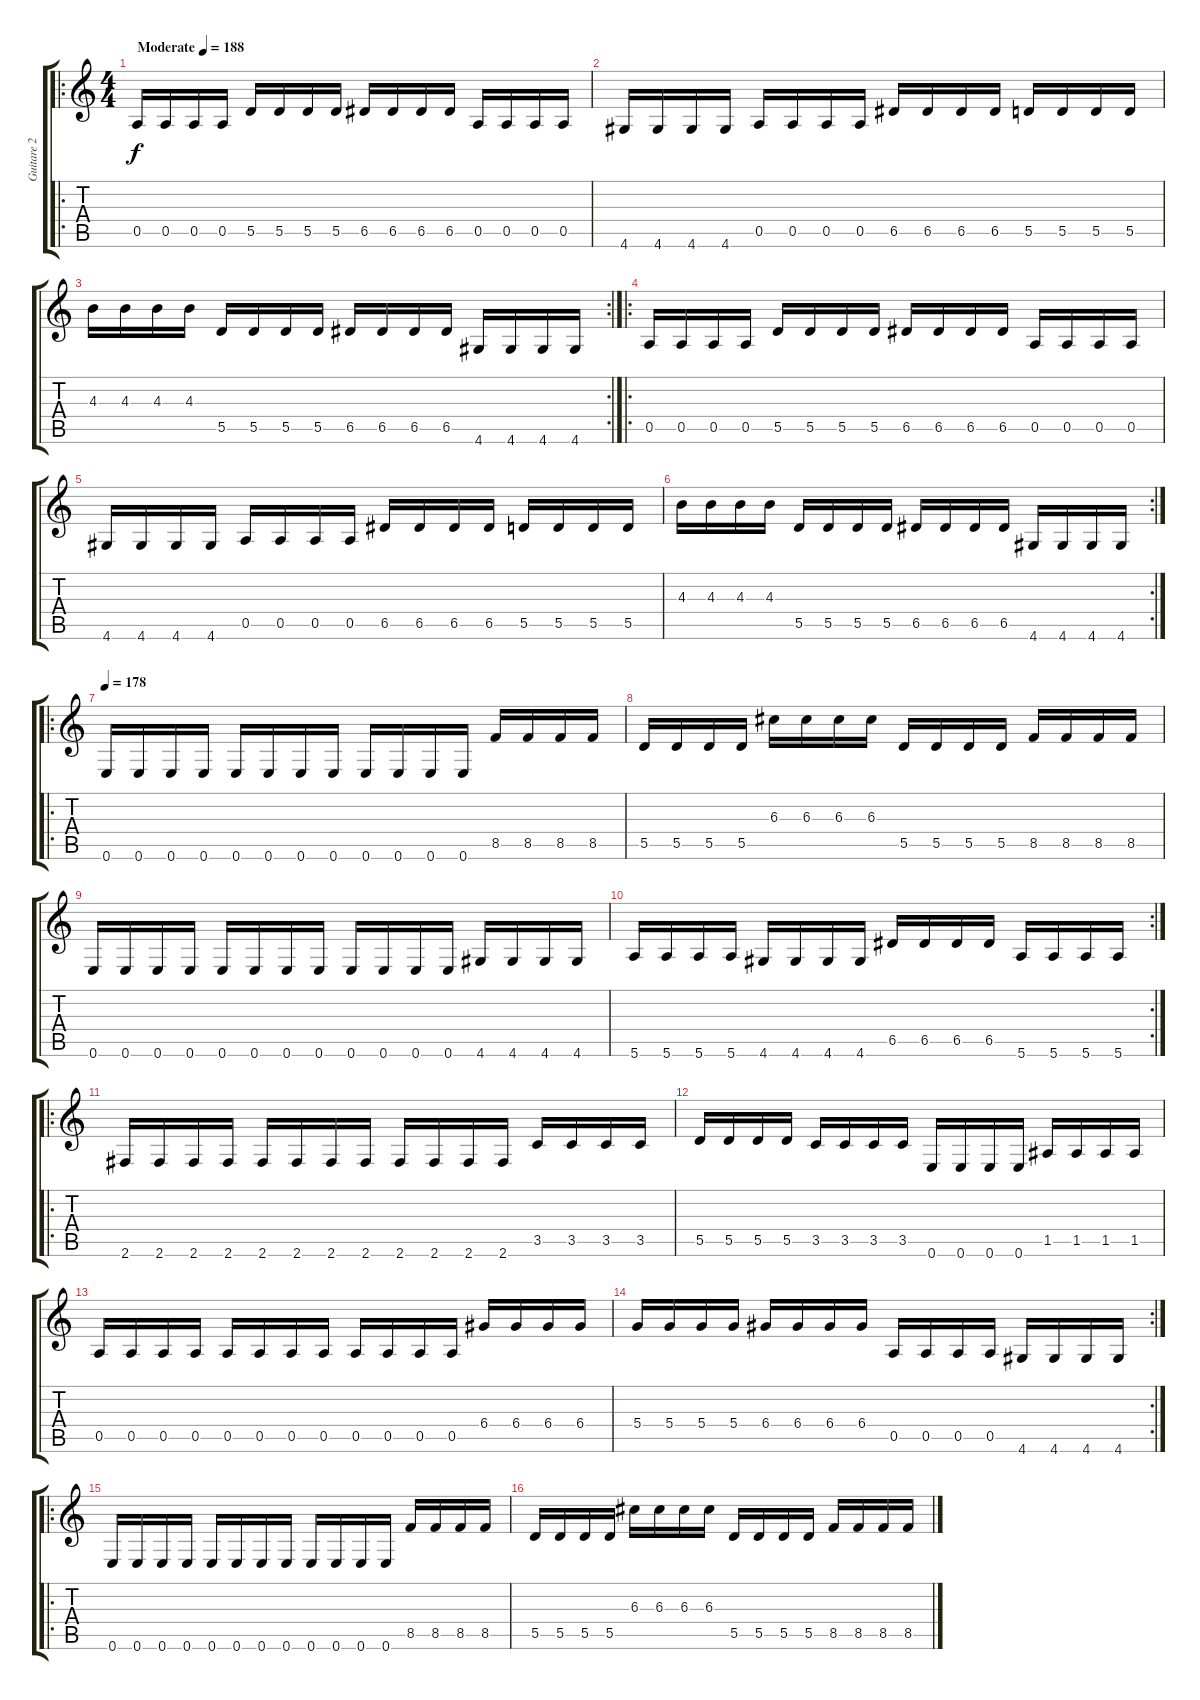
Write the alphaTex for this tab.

\track ("Guitare 2" "Guitare 2") {instrument distortionguitar}
\staff {score tabs}
\tuning (E4 B3 G3 D3 A2 E2) {hide}
\ro
\ts (4 4)
\tempo (188 "Moderate")
\clef g2
\ks c
0.5.16{dy f instrument distortionguitar} 0.5.16 0.5.16 0.5.16 5.5.16 5.5.16 5.5.16 5.5.16 6.5.16 6.5.16 6.5.16 6.5.16 0.5.16 0.5.16 0.5.16 0.5.16 |
4.6.16 4.6.16 4.6.16 4.6.16 0.5.16 0.5.16 0.5.16 0.5.16 6.5.16 6.5.16 6.5.16 6.5.16 5.5.16 5.5.16 5.5.16 5.5.16 |
\rc 2
4.3.16 4.3.16 4.3.16 4.3.16 5.5.16 5.5.16 5.5.16 5.5.16 6.5.16 6.5.16 6.5.16 6.5.16 4.6.16 4.6.16 4.6.16 4.6.16 |
\ro
0.5.16 0.5.16 0.5.16 0.5.16 5.5.16 5.5.16 5.5.16 5.5.16 6.5.16 6.5.16 6.5.16 6.5.16 0.5.16 0.5.16 0.5.16 0.5.16 |
4.6.16 4.6.16 4.6.16 4.6.16 0.5.16 0.5.16 0.5.16 0.5.16 6.5.16 6.5.16 6.5.16 6.5.16 5.5.16 5.5.16 5.5.16 5.5.16 |
\rc 2
4.3.16 4.3.16 4.3.16 4.3.16 5.5.16 5.5.16 5.5.16 5.5.16 6.5.16 6.5.16 6.5.16 6.5.16 4.6.16 4.6.16 4.6.16 4.6.16 |
\ro
\tempo 178
0.6.16 0.6.16 0.6.16 0.6.16 0.6.16 0.6.16 0.6.16 0.6.16 0.6.16 0.6.16 0.6.16 0.6.16 8.5.16 8.5.16 8.5.16 8.5.16 |
5.5.16 5.5.16 5.5.16 5.5.16 6.3.16 6.3.16 6.3.16 6.3.16 5.5.16 5.5.16 5.5.16 5.5.16 8.5.16 8.5.16 8.5.16 8.5.16 |
0.6.16 0.6.16 0.6.16 0.6.16 0.6.16 0.6.16 0.6.16 0.6.16 0.6.16 0.6.16 0.6.16 0.6.16 4.6.16 4.6.16 4.6.16 4.6.16 |
\rc 2
5.6.16 5.6.16 5.6.16 5.6.16 4.6.16 4.6.16 4.6.16 4.6.16 6.5.16 6.5.16 6.5.16 6.5.16 5.6.16 5.6.16 5.6.16 5.6.16 |
\ro
2.6.16 2.6.16 2.6.16 2.6.16 2.6.16 2.6.16 2.6.16 2.6.16 2.6.16 2.6.16 2.6.16 2.6.16 3.5.16 3.5.16 3.5.16 3.5.16 |
5.5.16 5.5.16 5.5.16 5.5.16 3.5.16 3.5.16 3.5.16 3.5.16 0.6.16 0.6.16 0.6.16 0.6.16 1.5.16 1.5.16 1.5.16 1.5.16 |
0.5.16 0.5.16 0.5.16 0.5.16 0.5.16 0.5.16 0.5.16 0.5.16 0.5.16 0.5.16 0.5.16 0.5.16 6.4.16 6.4.16 6.4.16 6.4.16 |
\rc 2
5.4.16 5.4.16 5.4.16 5.4.16 6.4.16 6.4.16 6.4.16 6.4.16 0.5.16 0.5.16 0.5.16 0.5.16 4.6.16 4.6.16 4.6.16 4.6.16 |
\ro
0.6.16 0.6.16 0.6.16 0.6.16 0.6.16 0.6.16 0.6.16 0.6.16 0.6.16 0.6.16 0.6.16 0.6.16 8.5.16 8.5.16 8.5.16 8.5.16 |
5.5.16 5.5.16 5.5.16 5.5.16 6.3.16 6.3.16 6.3.16 6.3.16 5.5.16 5.5.16 5.5.16 5.5.16 8.5.16 8.5.16 8.5.16 8.5.16
